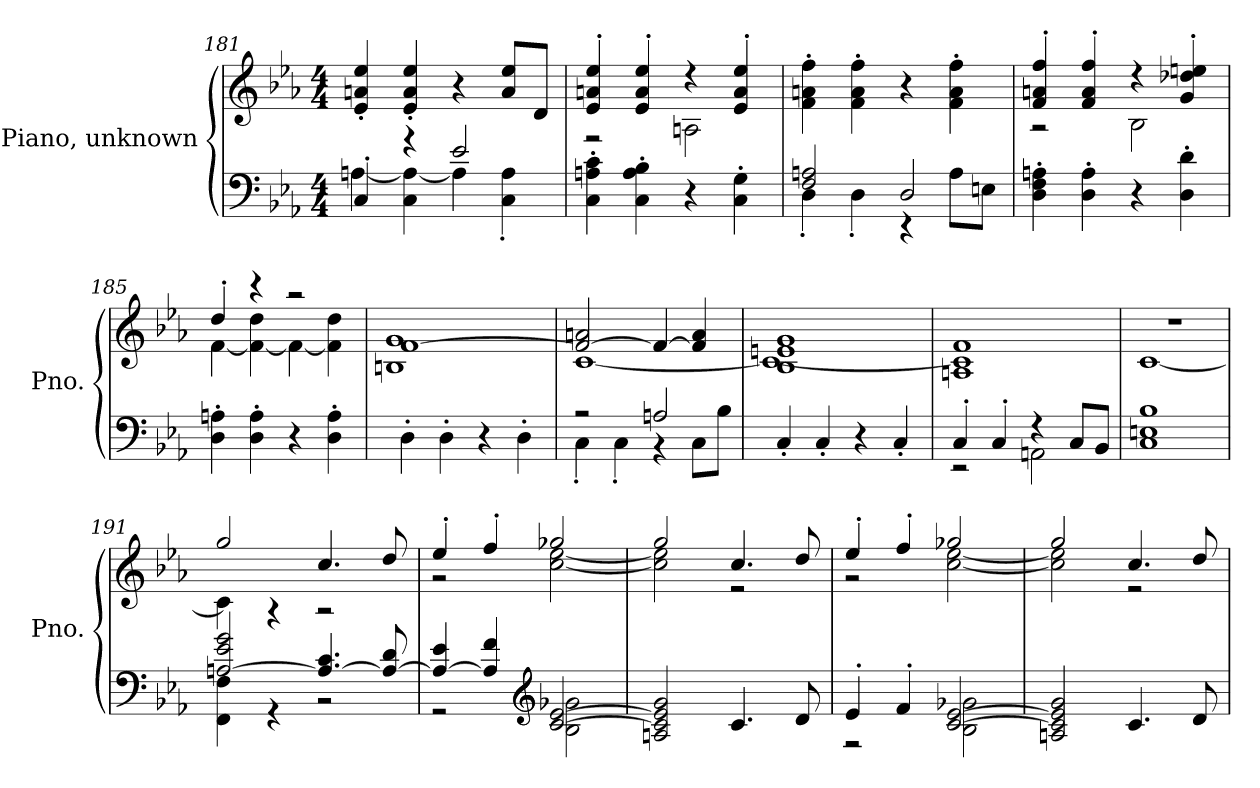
**kern	**kern
*part1	*part1
*staff2	*staff1
*I"Piano, unknown	*
*I'Pno.	*
*clefF4	*clefG2
*k[b-e-a-]	*k[b-e-a-]
*M4/4	*M4/4
=181	=181
*^	*
4C'/	[4An\	4e-/' 4an/' 4ee-/'
4r	4C\ 4A\_	4e-/' 4a/' 4ee-/'
2e-/	4A\]	4r
.	4C\' 4A\'	8a/ 8ee-/L
.	.	8d/J
*v	*v	*
=182	=182
*	*^
4C\' 4An\' 4c\'	4e-/' 4an/' 4ee-/'	2r
4C\' 4A\' 4B-\'	4e-/' 4a/' 4ee-/'	.
4r	4r	2An\
4C\' 4G\'	4e-/' 4a/' 4ee-/'	.
*	*v	*v
=183	=183
*^	*
2F/ 2An/	4D'\	4f\' 4an\' 4ff\'
.	4D'\	4f\' 4a\' 4ff\'
2D/	4r	4r
.	8A\L	4f\' 4a\' 4ff\'
.	8En\J	.
*v	*v	*
!!LO:LB:g=z
=184	=184
*	*^
4D\' 4F\' 4An\'	4f/' 4an/' 4ff/'	2r
4D\' 4A\'	4f/' 4a/' 4ff/'	.
4r	4r	2B-\
4D\' 4d\'	4g/' 4dd-X/' 4een/'	.
=185	=185	=185
4D\' 4An\'	4dd'/	[4f\
4D\' 4A\'	4r	4f\_ 4dd\
4r	2r	4f\_
4D\' 4A\'	.	4f\] 4dd\
=186	=186	=186
4D'\	[1f	1Bn 1g
4D'\	.	.
4r	.	.
4D'\	.	.
=187	=187	=187
*^	*	*
2r	4C'\	2f/_ 2an/	[1c
.	4C'\	.	.
2An/	4r	4f/_	.
.	8C\L	4f/] 4a/	.
.	8B-\J	.	.
*v	*v	*	*
=188	=188	=188
4C'/	1B- 1en 1g	1c_
4C'/	.	.
4r	.	.
4C'/	.	.
=189	=189	=189
*^	*	*
4C'/	2r	1An 1f	1c]
4C'/	.	.	.
4r	2AAn\	.	.
8C/L	.	.	.
8BB-/J	.	.	.
*v	*v	*	*
=190	=190	=190
1C 1En 1B-	1r	[1c
!!LO:LB:g=z	!!
=191	=191	=191
*^	*	*
[2An/ 2e-/ 2g/	4FF\ 4F\	2gg/	4c\]
.	4r	.	4r
4.A/_ 4.c/	2r	4.cc/	2r
8A/_ 8d/	.	8dd/	.
=192	=192	=192	=192
4A/_ 4e-/	2r	4ee-'/	2r
4A/] 4f/	.	4ff'/	.
*clefG2	*	*	*
[2c/ [2e-/	2B-\ 2g-X\	2gg-X/	[2cc\ [2ee-\
*v	*v	*	*
=193	=193	=193
2An/ 2c/] 2e-/] 2g/	2gg/	2cc\] 2ee-\]
4.c/	4.cc/	2r
8d/	8dd/	.
=194	=194	=194
*^	*	*
4e-'/	2r	4ee-'/	2r
4f'/	.	4ff'/	.
[2c/ [2e-/	2B-\ 2g-X\	2gg-X/	[2cc\ [2ee-\
*v	*v	*	*
=195	=195	=195
2An/ 2c/] 2e-/] 2g/	2gg/	2cc\] 2ee-\]
4.c/	4.cc/	2r
8d/	8dd/	.
*	*v	*v
=	=
*-	*-
